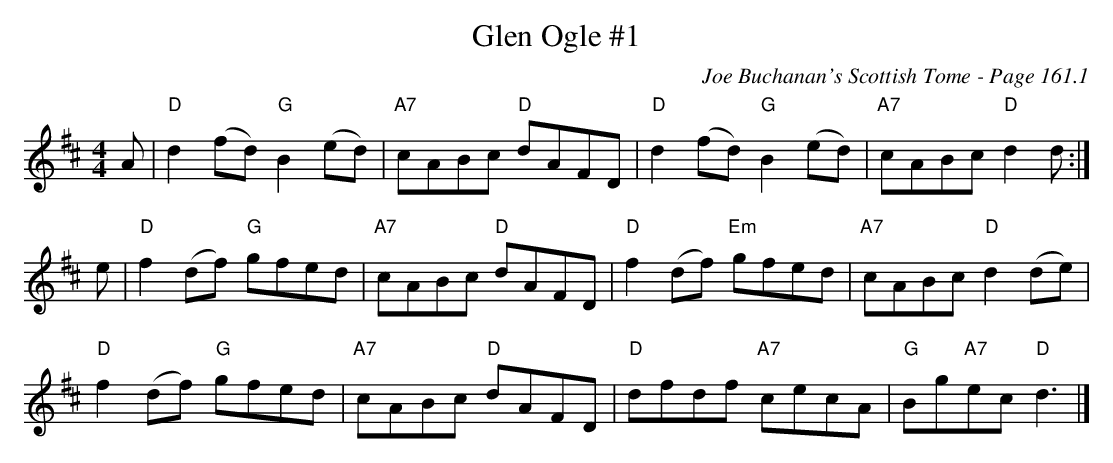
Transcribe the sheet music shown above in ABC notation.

X:1
T:Glen Ogle #1
C:Joe Buchanan's Scottish Tome - Page 161.1
L:1/8
M:4/4
K:D
A | "D"d2 (fd) "G"B2 (ed) | "A7"cABc "D"dAFD | "D"d2 (fd) "G"B2 (ed) | "A7"cABc "D"d2 d :|
e | "D"f2 (df) "G"gfed | "A7"cABc "D"dAFD | "D"f2 (df) "Em"gfed | "A7"cABc "D"d2 (de) |
"D"f2 (df) "G"gfed | "A7"cABc "D"dAFD | "D"dfdf "A7"cecA | "G"Bg"A7"ec "D"d3 |]
